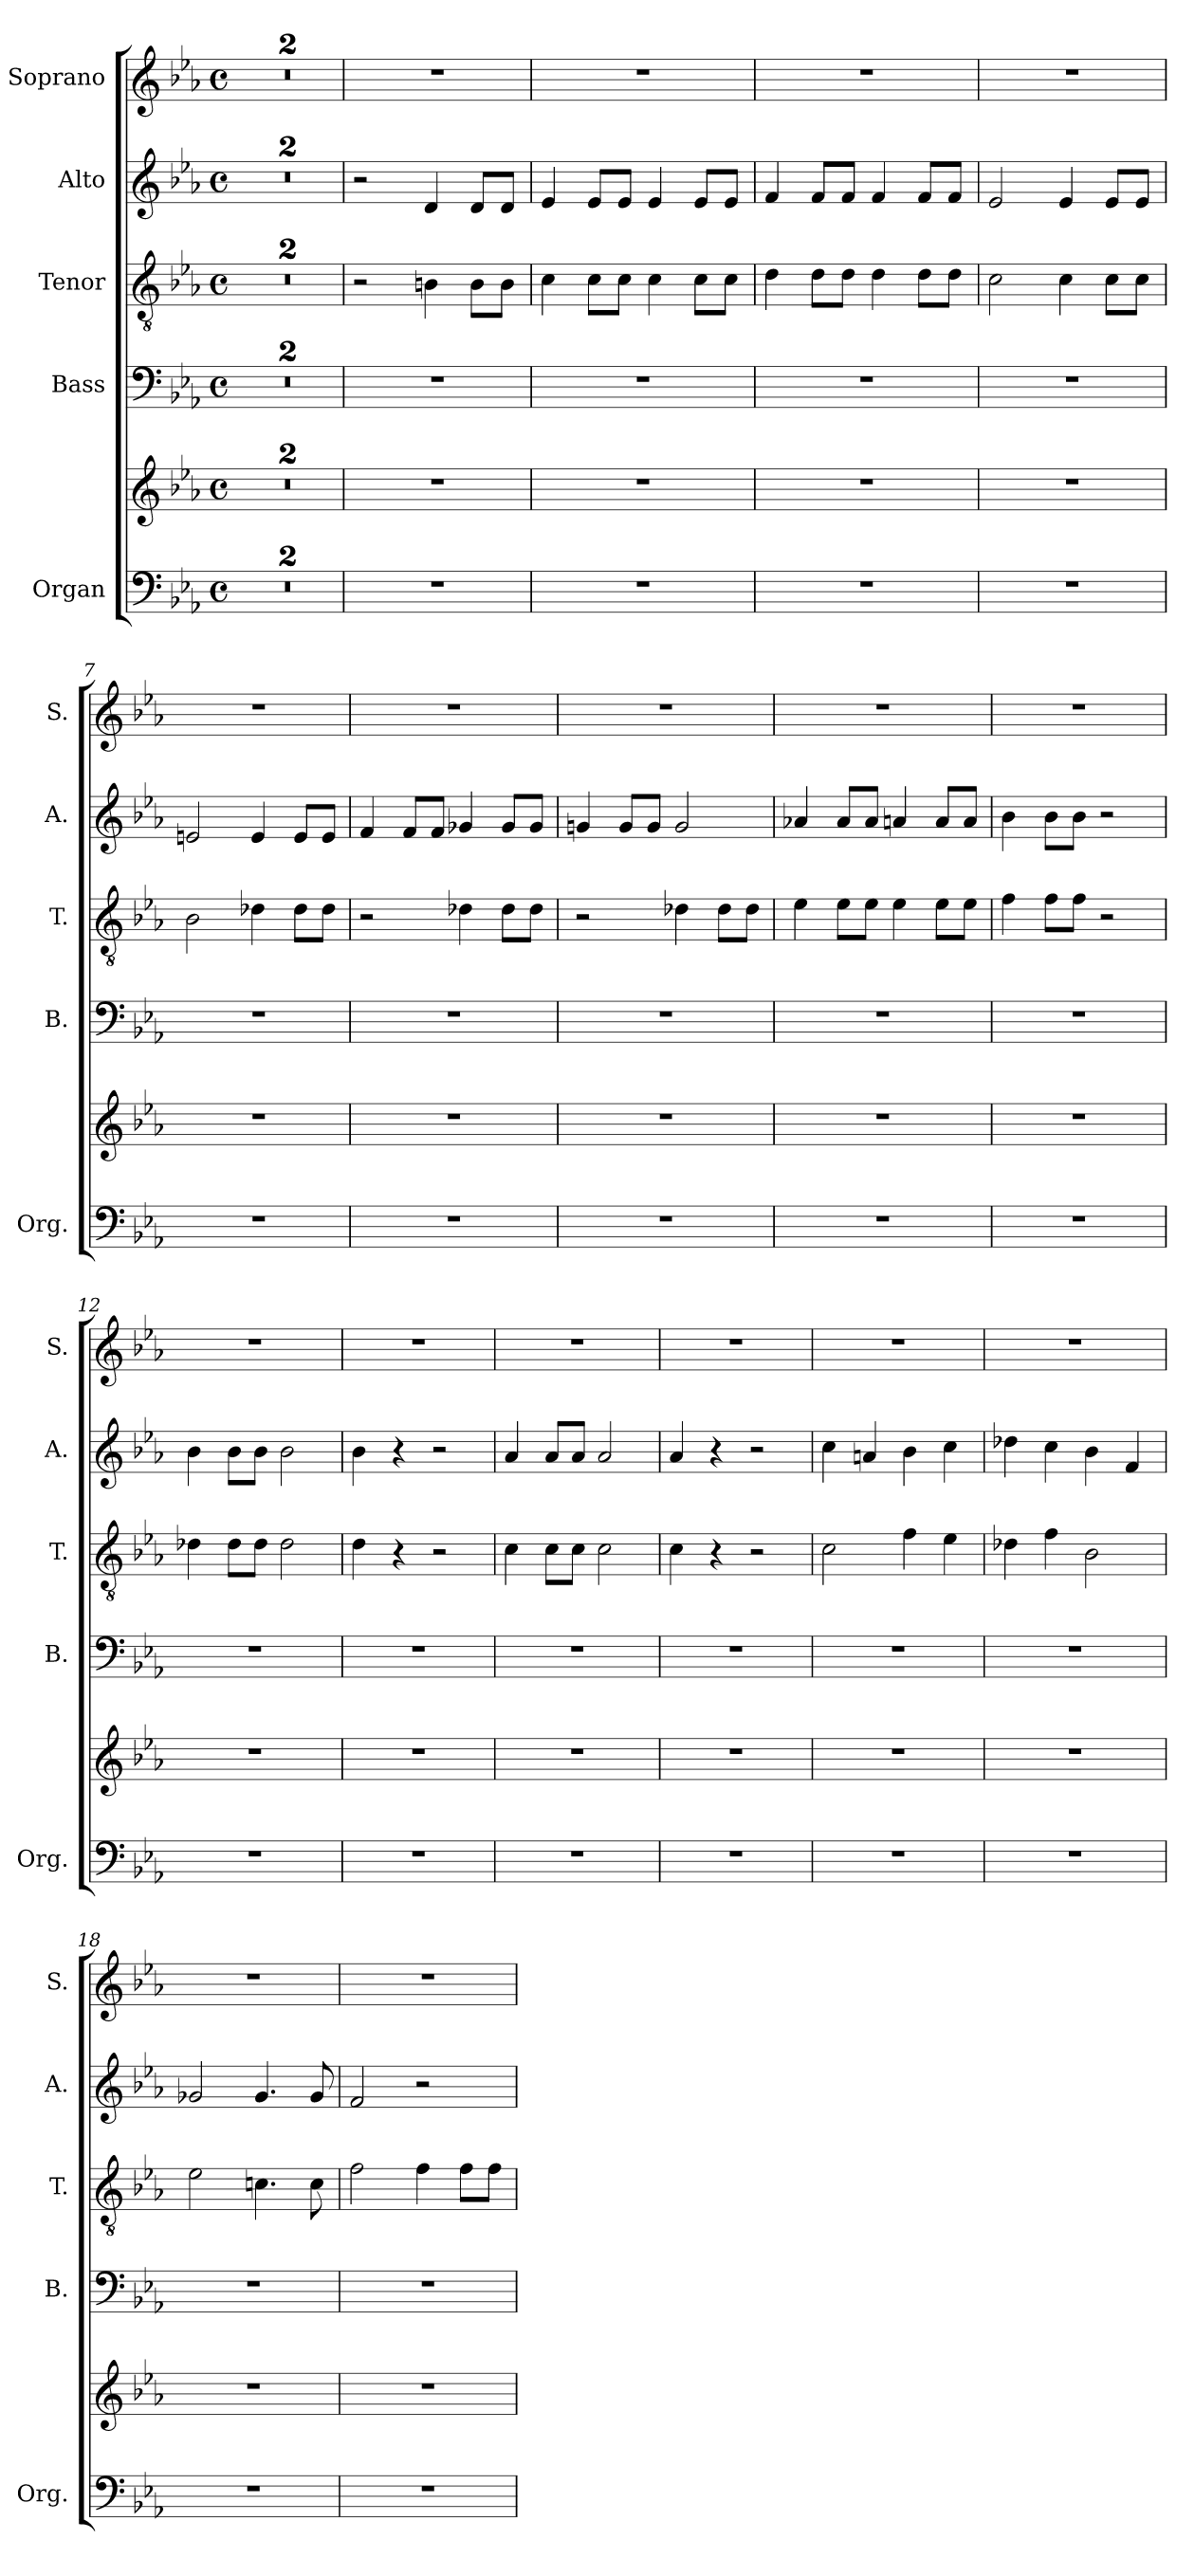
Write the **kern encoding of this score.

**kern	**kern	**kern	**kern	**kern	**kern
*part5	*part5	*part4	*part3	*part2	*part1
*staff6	*staff5	*staff4	*staff3	*staff2	*staff1
*I"Organ	*	*I"Bass	*I"Tenor	*I"Alto	*I"Soprano
*I'Org.	*	*I'B.	*I'T.	*I'A.	*I'S.
*clefF4	*clefG2	*clefF4	*clefGv2	*clefG2	*clefG2
*k[b-e-a-]	*k[b-e-a-]	*k[b-e-a-]	*k[b-e-a-]	*k[b-e-a-]	*k[b-e-a-]
*M4/4	*M4/4	*M4/4	*M4/4	*M4/4	*M4/4
*met(c)	*met(c)	*met(c)	*met(c)	*met(c)	*met(c)
=1	=1	=1	=1	=1	=1
1r	1r	1r	1r	1r	1r
=2	=2	=2	=2	=2	=2
1r	1r	1r	1r	1r	1r
=3	=3	=3	=3	=3	=3
1r	1r	1r	2r	2r	1r
.	.	.	4Bn\	4d/	.
.	.	.	8B\L	8d/L	.
.	.	.	8B\J	8d/J	.
=4	=4	=4	=4	=4	=4
1r	1r	1r	4c\	4e-/	1r
.	.	.	8c\L	8e-/L	.
.	.	.	8c\J	8e-/J	.
.	.	.	4c\	4e-/	.
.	.	.	8c\L	8e-/L	.
.	.	.	8c\J	8e-/J	.
=5	=5	=5	=5	=5	=5
1r	1r	1r	4d\	4f/	1r
.	.	.	8d\L	8f/L	.
.	.	.	8d\J	8f/J	.
.	.	.	4d\	4f/	.
.	.	.	8d\L	8f/L	.
.	.	.	8d\J	8f/J	.
=6	=6	=6	=6	=6	=6
1r	1r	1r	2c\	2e-/	1r
.	.	.	4c\	4e-/	.
.	.	.	8c\L	8e-/L	.
.	.	.	8c\J	8e-/J	.
=7	=7	=7	=7	=7	=7
1r	1r	1r	2B-\	2en/	1r
.	.	.	4d-X\	4e/	.
.	.	.	8d-\L	8e/L	.
.	.	.	8d-\J	8e/J	.
=8	=8	=8	=8	=8	=8
1r	1r	1r	2r	4f/	1r
.	.	.	.	8f/L	.
.	.	.	.	8f/J	.
.	.	.	4d-X\	4g-X/	.
.	.	.	8d-\L	8g-/L	.
.	.	.	8d-\J	8g-/J	.
!!LO:LB:g=z
=9	=9	=9	=9	=9	=9
1r	1r	1r	2r	4gn/	1r
.	.	.	.	8g/L	.
.	.	.	.	8g/J	.
.	.	.	4d-X\	2g/	.
.	.	.	8d-\L	.	.
.	.	.	8d-\J	.	.
=10	=10	=10	=10	=10	=10
1r	1r	1r	4e-\	4a-X/	1r
.	.	.	8e-\L	8a-/L	.
.	.	.	8e-\J	8a-/J	.
.	.	.	4e-\	4an/	.
.	.	.	8e-\L	8a/L	.
.	.	.	8e-\J	8a/J	.
=11	=11	=11	=11	=11	=11
1r	1r	1r	4f\	4b-\	1r
.	.	.	8f\L	8b-\L	.
.	.	.	8f\J	8b-\J	.
.	.	.	2r	2r	.
=12	=12	=12	=12	=12	=12
1r	1r	1r	4d-X\	4b-\	1r
.	.	.	8d-\L	8b-\L	.
.	.	.	8d-\J	8b-\J	.
.	.	.	2d-\	2b-\	.
=13	=13	=13	=13	=13	=13
1r	1r	1r	4d\	4b-\	1r
.	.	.	4r	4r	.
.	.	.	2r	2r	.
=14	=14	=14	=14	=14	=14
1r	1r	1r	4c\	4a-/	1r
.	.	.	8c\L	8a-/L	.
.	.	.	8c\J	8a-/J	.
.	.	.	2c\	2a-/	.
=15	=15	=15	=15	=15	=15
1r	1r	1r	4c\	4a-/	1r
.	.	.	4r	4r	.
.	.	.	2r	2r	.
=16	=16	=16	=16	=16	=16
1r	1r	1r	2c\	4cc\	1r
.	.	.	.	4an/	.
.	.	.	4f\	4b-\	.
.	.	.	4e-\	4cc\	.
!!LO:PB:g=z
=17	=17	=17	=17	=17	=17
1r	1r	1r	4d-X\	4dd-X\	1r
.	.	.	4f\	4cc\	.
.	.	.	2B-\	4b-\	.
.	.	.	.	4f/	.
=18	=18	=18	=18	=18	=18
1r	1r	1r	2e-\	2g-X/	1r
.	.	.	4.cn\	4.g-/	.
.	.	.	8c\	8g-/	.
=19	=19	=19	=19	=19	=19
1r	1r	1r	2f\	2f/	1r
.	.	.	4f\	2r	.
.	.	.	8f\L	.	.
.	.	.	8f\J	.	.
=	=	=	=	=	=
*-	*-	*-	*-	*-	*-
